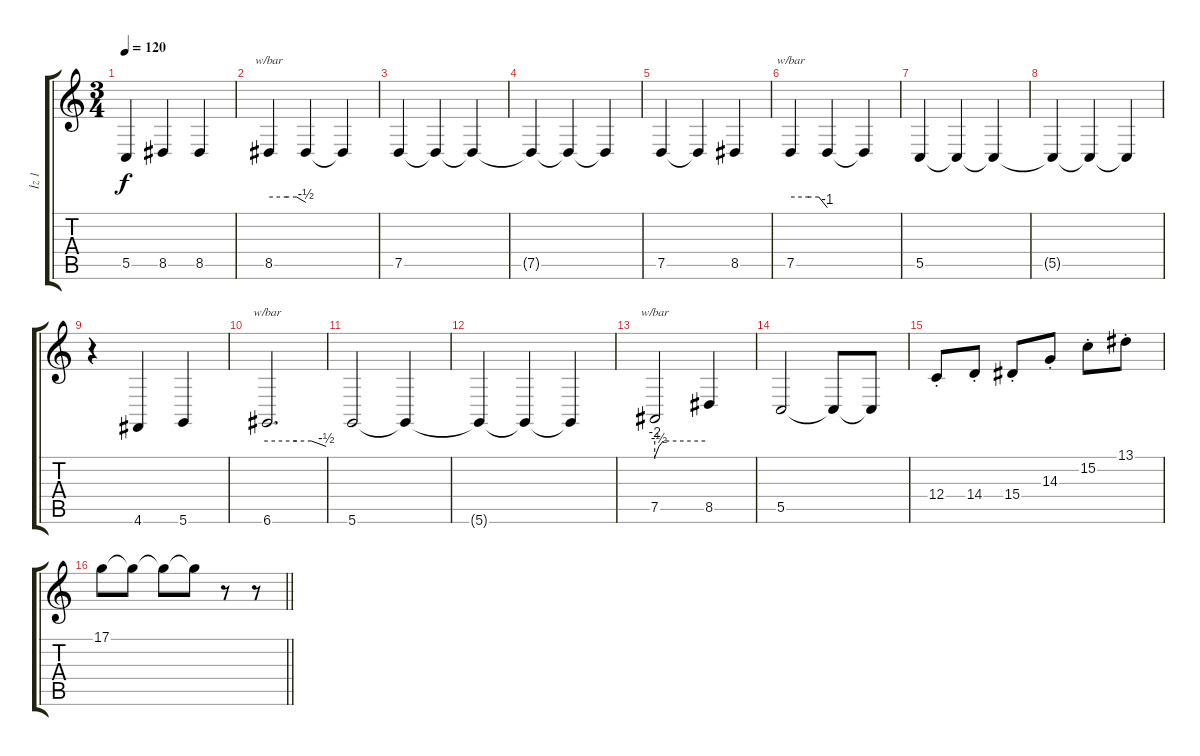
\track ("İz 1" "İz 1") {instrument violin}
\staff {score tabs}
\tuning (D4 A3 F3 C3 G2 D2) {hide}
\ts (3 4)
\tempo 120
\clef g2
\ks c
5.5{t}.4{dy f} 8.5.4 8.5.4 |
8.5.4{tbe (custom default 0 0 30 0 45 0 60 -2)} 8.5{t}.4 8.5{t}.4 |
7.5.4 7.5{t}.4 7.5{t}.4 |
7.5{t}.4 7.5{t}.4 7.5{t}.4 |
7.5.4 7.5{t}.4 8.5.4 |
7.5.4{tbe (custom default 0 0 30 0 46 0 60 -4)} 7.5{t}.4 7.5{t}.4 |
5.5.4 5.5{t}.4 5.5{t}.4 |
5.5{t}.4 5.5{t}.4 5.5{t}.4 |
r.4 4.6.4 5.6.4 |
6.6.2{d tbe (custom default 0 0 30 0 45 0 60 -2)} |
5.6.2 5.6{t}.4 |
5.6{t}.4 5.6{t}.4 5.6{t}.4 |
7.5.2{tbe (custom default 0 -8 5 -2 10 0 60 0)} 8.5.4 |
5.5.2 5.5{t}.8 5.5{t}.8 |
12.4{st}.8 14.4{st}.8 15.4{st}.8 14.3{st}.8 15.2{st}.8 13.1{st}.8 |
\barLineRight lightlight
17.1.8 17.1{t}.8 17.1{t}.8 17.1{t}.8 r.8 r.8
